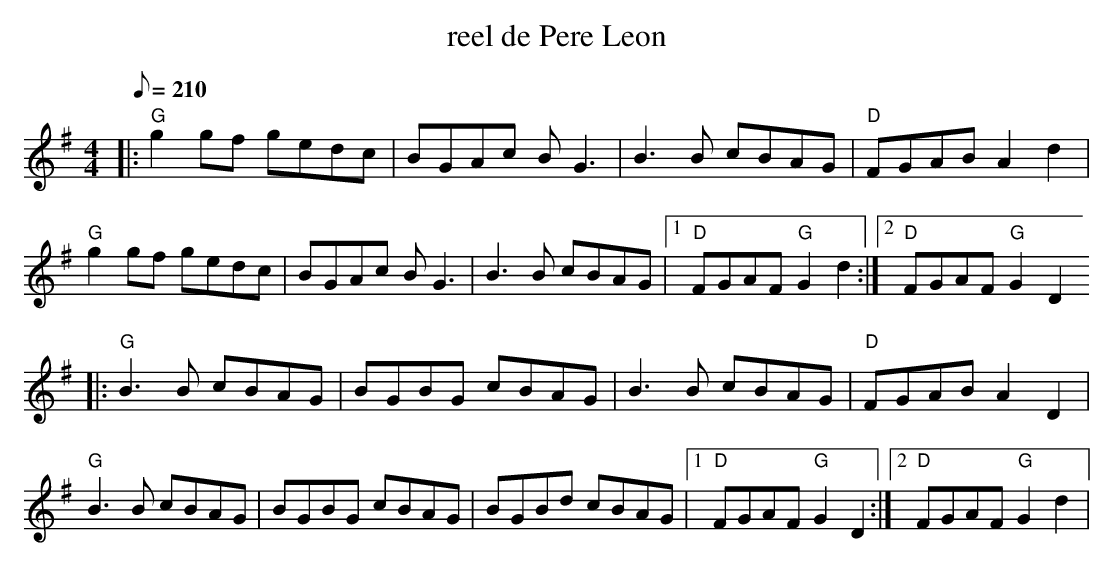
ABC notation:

X:1
T:reel de Pere Leon
M:4/4
L:1/8
Q:210
K:G
|: "G"g2 gf gedc | BGAc BG3 | B3 B cBAG | "D" FGAB A2 d2 |
"G"g2 gf gedc | BGAc BG3 | B3 B cBAG |1 "D"FGAF "G"G2 d2 :|2 "D"FGAF "G"G2 D2
|: "G" B3 B cBAG | BGBG cBAG | B3 B cBAG | "D"FGAB A2 D2 |
"G"B3 B cBAG | BGBG cBAG | BGBd cBAG |1 "D"FGAF "G"G2 D2 :|2 "D"FGAF "G"G2 d2 |
